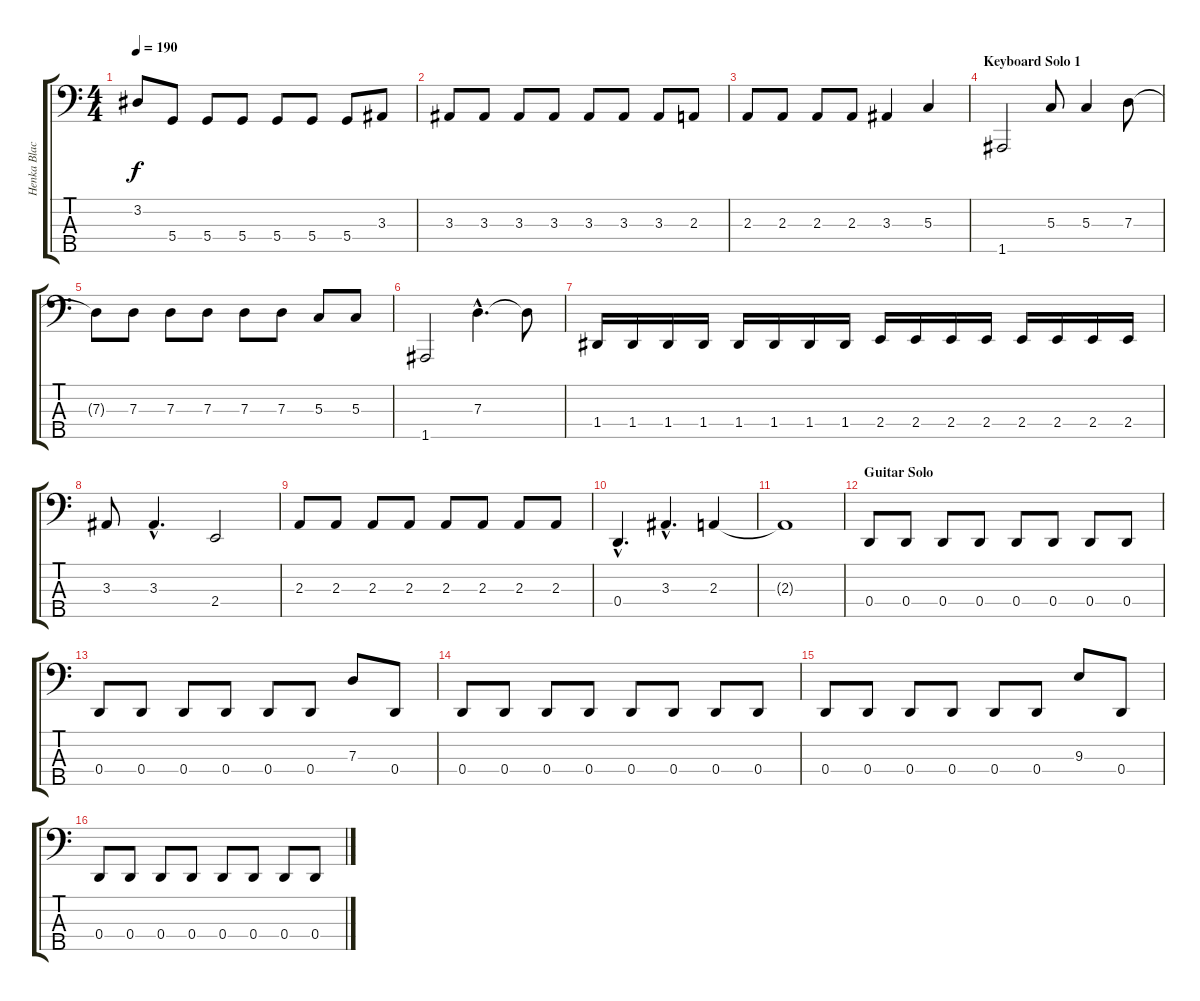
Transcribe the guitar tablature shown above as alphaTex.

\track ("Henka Blacksmith (Bass)" "Henka Blac") {instrument electricbasspick}
\staff {score tabs}
\tuning (F2 C2 G1 D1 A0) {hide}
\ts (4 4)
\tempo 190
\clef f4
\ks c
3.2.8{dy f} 5.4.8 5.4.8 5.4.8 5.4.8 5.4.8 5.4.8 3.3.8 |
3.3.8 3.3.8 3.3.8 3.3.8 3.3.8 3.3.8 3.3.8 2.3.8 |
2.3.8 2.3.8 2.3.8 2.3.8 3.3.4 5.3.4 |
\section ("" "Keyboard Solo 1")
1.5.2 5.3.8 5.3.4 7.3.8 |
7.3{t}.8 7.3.8 7.3.8 7.3.8 7.3.8 7.3.8 5.3.8 5.3.8 |
1.5.2 7.3{hac}.4{d} 7.3{t}.8 |
1.4.16 1.4.16 1.4.16 1.4.16 1.4.16 1.4.16 1.4.16 1.4.16 2.4.16 2.4.16 2.4.16 2.4.16 2.4.16 2.4.16 2.4.16 2.4.16 |
3.3.8 3.3{hac}.4{d} 2.4.2 |
2.3.8 2.3.8 2.3.8 2.3.8 2.3.8 2.3.8 2.3.8 2.3.8 |
0.4{hac}.4{d} 3.3{hac}.4{d} 2.3.4 |
2.3{t}.1 |
\section ("" "Guitar Solo")
0.4.8 0.4.8 0.4.8 0.4.8 0.4.8 0.4.8 0.4.8 0.4.8 |
0.4.8 0.4.8 0.4.8 0.4.8 0.4.8 0.4.8 7.3.8 0.4.8 |
0.4.8 0.4.8 0.4.8 0.4.8 0.4.8 0.4.8 0.4.8 0.4.8 |
0.4.8 0.4.8 0.4.8 0.4.8 0.4.8 0.4.8 9.3.8 0.4.8 |
0.4.8 0.4.8 0.4.8 0.4.8 0.4.8 0.4.8 0.4.8 0.4.8
